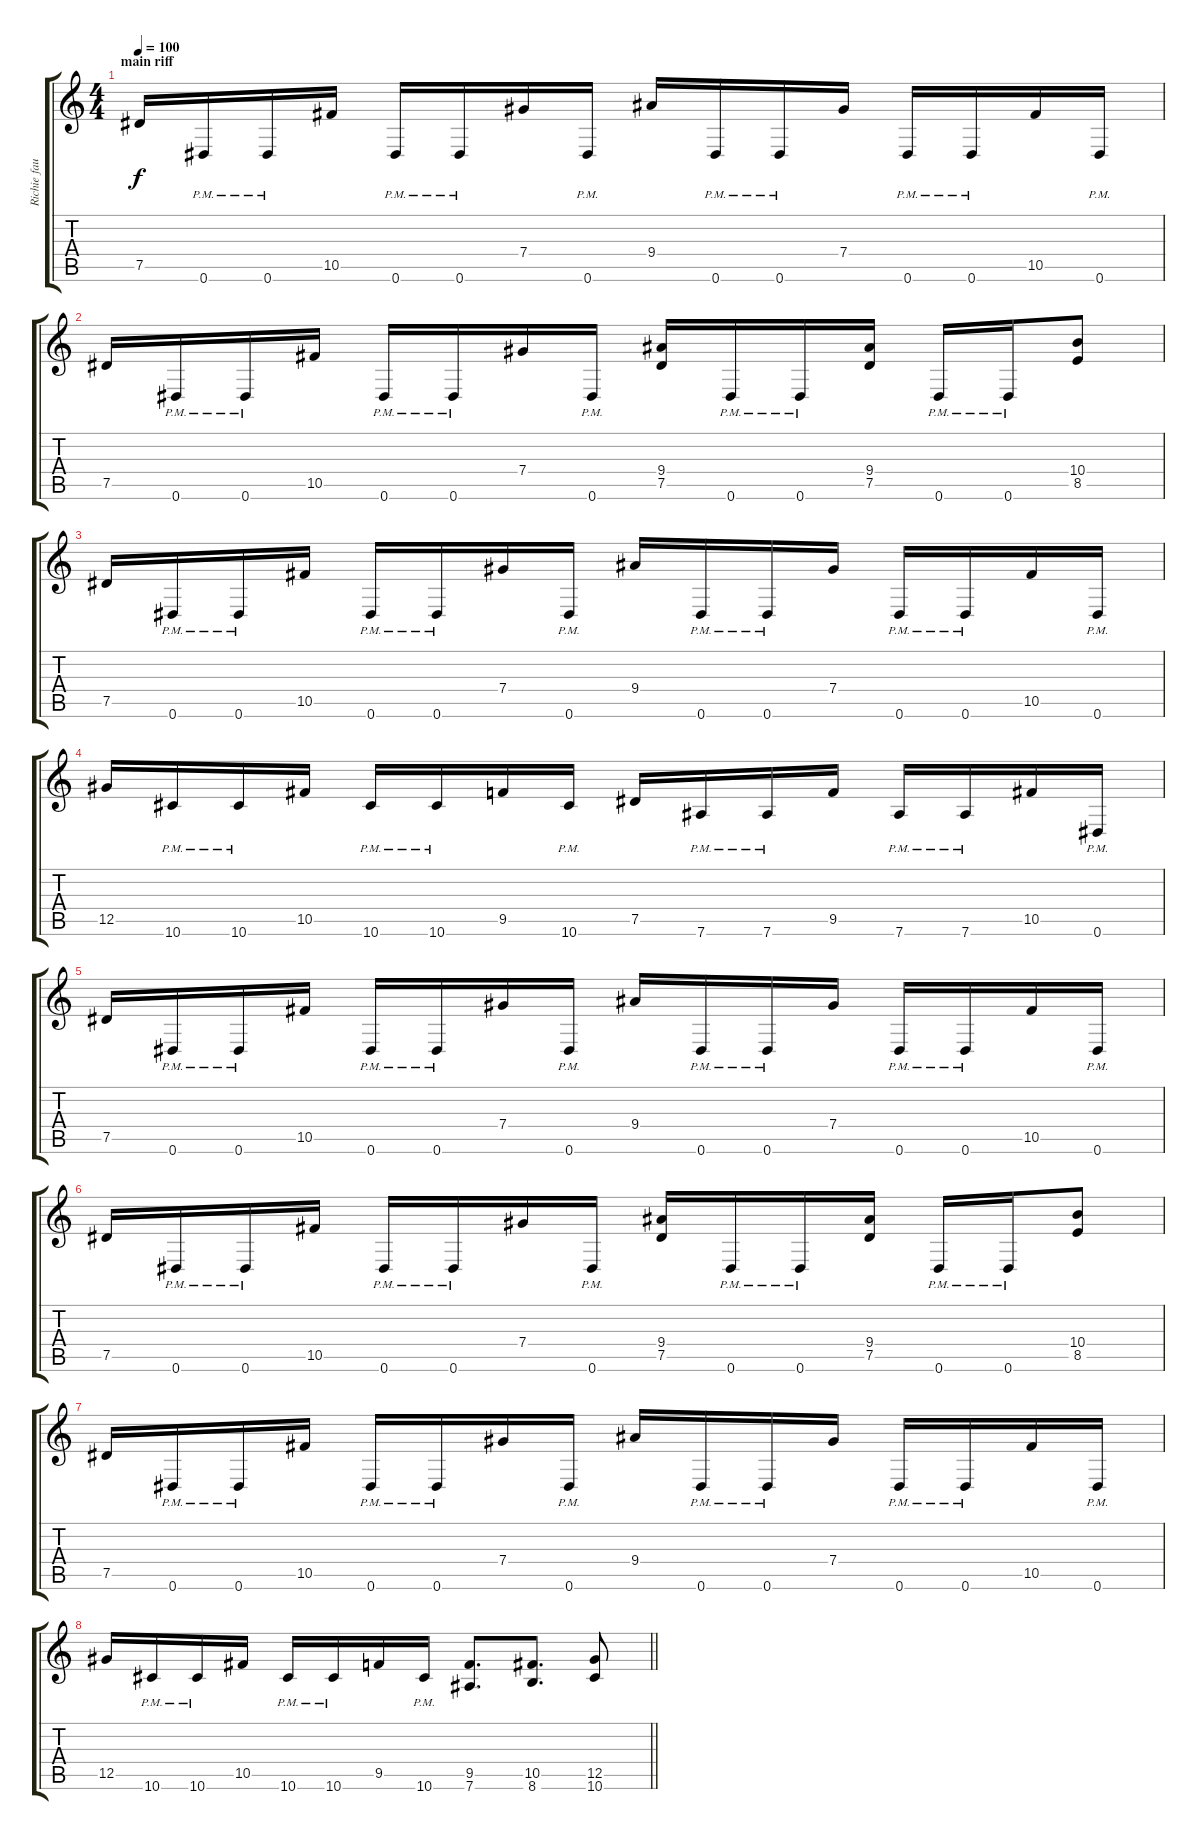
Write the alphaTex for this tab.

\track ("Richie faulkner" "Richie fau") {instrument distortionguitar}
\staff {score tabs}
\tuning (Eb4 Bb3 Gb3 Db3 Ab2 Eb2) {hide}
\ts (4 4)
\section ("" "main riff")
\tempo 100
\clef g2
\ks c
7.5.16{dy f} 0.6{pm}.16 0.6{pm}.16 10.5.16 0.6{pm}.16 0.6{pm}.16 7.4.16 0.6{pm}.16 9.4.16 0.6{pm}.16 0.6{pm}.16 7.4.16 0.6{pm}.16 0.6{pm}.16 10.5.16 0.6{pm}.16 |
7.5.16 0.6{pm}.16 0.6{pm}.16 10.5.16 0.6{pm}.16 0.6{pm}.16 7.4.16 0.6{pm}.16 (9.4 7.5).16 0.6{pm}.16 0.6{pm}.16 (9.4 7.5).16 0.6{pm}.16 0.6{pm}.16 (10.4 8.5).8 |
7.5.16 0.6{pm}.16 0.6{pm}.16 10.5.16 0.6{pm}.16 0.6{pm}.16 7.4.16 0.6{pm}.16 9.4.16 0.6{pm}.16 0.6{pm}.16 7.4.16 0.6{pm}.16 0.6{pm}.16 10.5.16 0.6{pm}.16 |
12.5.16 10.6{pm}.16 10.6{pm}.16 10.5.16 10.6{pm}.16 10.6{pm}.16 9.5.16 10.6{pm}.16 7.5.16 7.6{pm}.16 7.6{pm}.16 9.5.16 7.6{pm}.16 7.6{pm}.16 10.5.16 0.6{pm}.16 |
7.5.16 0.6{pm}.16 0.6{pm}.16 10.5.16 0.6{pm}.16 0.6{pm}.16 7.4.16 0.6{pm}.16 9.4.16 0.6{pm}.16 0.6{pm}.16 7.4.16 0.6{pm}.16 0.6{pm}.16 10.5.16 0.6{pm}.16 |
7.5.16 0.6{pm}.16 0.6{pm}.16 10.5.16 0.6{pm}.16 0.6{pm}.16 7.4.16 0.6{pm}.16 (9.4 7.5).16 0.6{pm}.16 0.6{pm}.16 (9.4 7.5).16 0.6{pm}.16 0.6{pm}.16 (10.4 8.5).8 |
7.5.16 0.6{pm}.16 0.6{pm}.16 10.5.16 0.6{pm}.16 0.6{pm}.16 7.4.16 0.6{pm}.16 9.4.16 0.6{pm}.16 0.6{pm}.16 7.4.16 0.6{pm}.16 0.6{pm}.16 10.5.16 0.6{pm}.16 |
\barLineRight lightlight
12.5.16 10.6{pm}.16 10.6{pm}.16 10.5.16 10.6{pm}.16 10.6{pm}.16 9.5.16 10.6{pm}.16 (9.5 7.6).8{d} (10.5 8.6).8{d} (12.5 10.6).8
